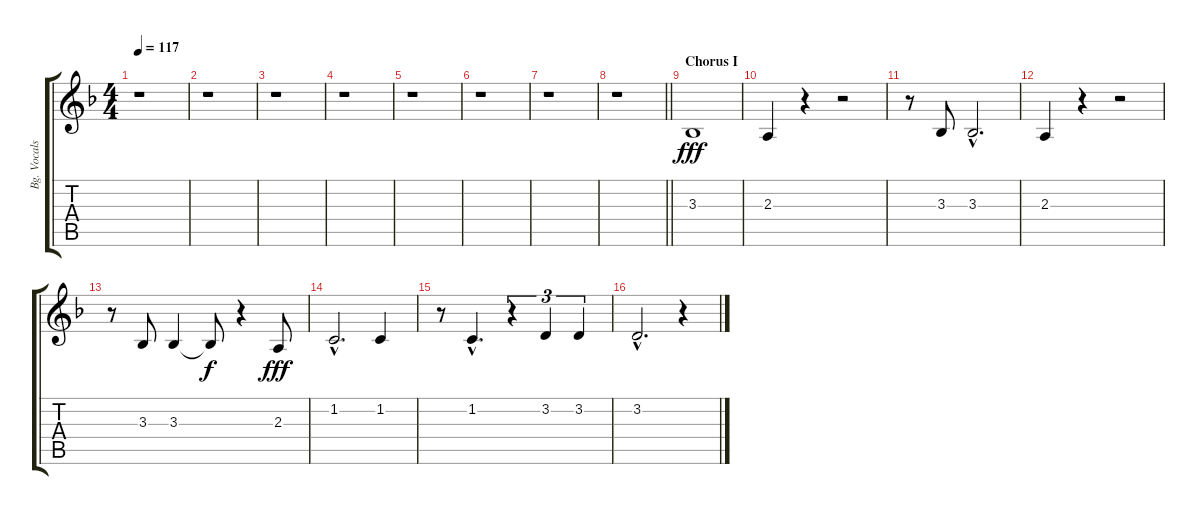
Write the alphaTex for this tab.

\track ("Bg. Vocals" "Bg. Vocals") {instrument choiraahs}
\staff {score tabs}
\tuning (E4 B3 G3 D3 A2 E2) {hide}
\ts (4 4)
\tempo 117
\clef g2
\ks f
r.1{dy fff} |
r.1 |
r.1 |
r.1 |
r.1 |
r.1 |
r.1 |
\barLineRight lightlight
r.1 |
\section ("" "Chorus I")
3.3.1 |
2.3.4 r.4 r.2 |
r.8 3.3.8 3.3{hac}.2{d} |
2.3.4 r.4 r.2 |
r.8 3.3.8 3.3.4 3.3{t}.8{dy f} r.4 2.3.8{dy fff} |
1.2{hac}.2{d} 1.2.4 |
r.8 1.2{hac}.4{d} r.4{tu (3 2)} 3.2.4{tu (3 2)} 3.2.4{tu (3 2)} |
3.2{hac}.2{d} r.4
